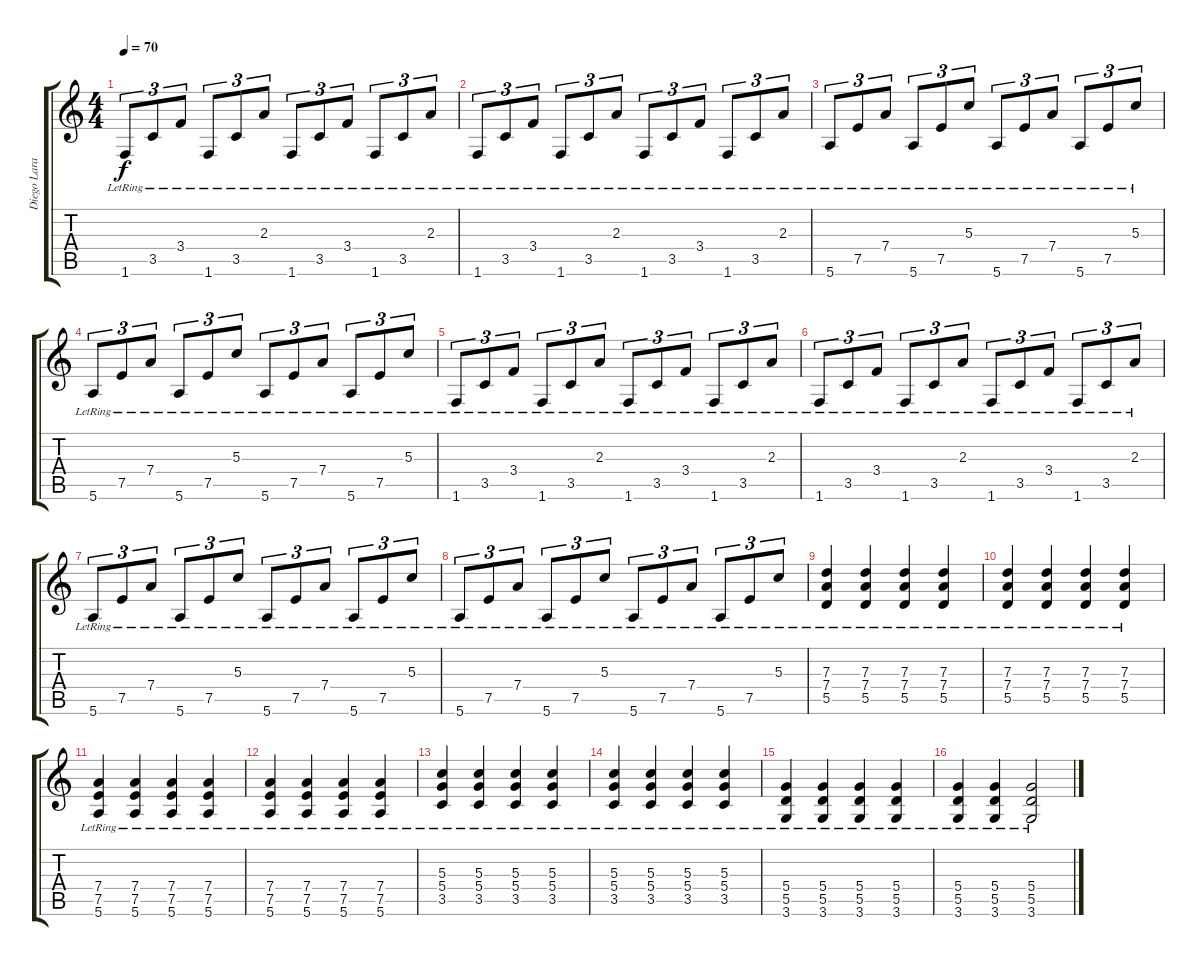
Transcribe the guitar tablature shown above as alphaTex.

\track ("Diego Lara" "Diego Lara") {instrument electricguitarclean}
\staff {score tabs}
\tuning (E4 B3 G3 D3 A2 E2) {hide}
\ts (4 4)
\tempo 70
\clef g2
\ks c
1.6{lr}.8{tu (3 2) dy f} 3.5{lr}.8{tu (3 2)} 3.4{lr}.8{tu (3 2)} 1.6{lr}.8{tu (3 2)} 3.5{lr}.8{tu (3 2)} 2.3{lr}.8{tu (3 2)} 1.6{lr}.8{tu (3 2)} 3.5{lr}.8{tu (3 2)} 3.4{lr}.8{tu (3 2)} 1.6{lr}.8{tu (3 2)} 3.5{lr}.8{tu (3 2)} 2.3{lr}.8{tu (3 2)} |
1.6{lr}.8{tu (3 2)} 3.5{lr}.8{tu (3 2)} 3.4{lr}.8{tu (3 2)} 1.6{lr}.8{tu (3 2)} 3.5{lr}.8{tu (3 2)} 2.3{lr}.8{tu (3 2)} 1.6{lr}.8{tu (3 2)} 3.5{lr}.8{tu (3 2)} 3.4{lr}.8{tu (3 2)} 1.6{lr}.8{tu (3 2)} 3.5{lr}.8{tu (3 2)} 2.3{lr}.8{tu (3 2)} |
5.6{lr}.8{tu (3 2)} 7.5{lr}.8{tu (3 2)} 7.4{lr}.8{tu (3 2)} 5.6{lr}.8{tu (3 2)} 7.5{lr}.8{tu (3 2)} 5.3{lr}.8{tu (3 2)} 5.6{lr}.8{tu (3 2)} 7.5{lr}.8{tu (3 2)} 7.4{lr}.8{tu (3 2)} 5.6{lr}.8{tu (3 2)} 7.5{lr}.8{tu (3 2)} 5.3{lr}.8{tu (3 2)} |
5.6{lr}.8{tu (3 2)} 7.5{lr}.8{tu (3 2)} 7.4{lr}.8{tu (3 2)} 5.6{lr}.8{tu (3 2)} 7.5{lr}.8{tu (3 2)} 5.3{lr}.8{tu (3 2)} 5.6{lr}.8{tu (3 2)} 7.5{lr}.8{tu (3 2)} 7.4{lr}.8{tu (3 2)} 5.6{lr}.8{tu (3 2)} 7.5{lr}.8{tu (3 2)} 5.3{lr}.8{tu (3 2)} |
1.6{lr}.8{tu (3 2)} 3.5{lr}.8{tu (3 2)} 3.4{lr}.8{tu (3 2)} 1.6{lr}.8{tu (3 2)} 3.5{lr}.8{tu (3 2)} 2.3{lr}.8{tu (3 2)} 1.6{lr}.8{tu (3 2)} 3.5{lr}.8{tu (3 2)} 3.4{lr}.8{tu (3 2)} 1.6{lr}.8{tu (3 2)} 3.5{lr}.8{tu (3 2)} 2.3{lr}.8{tu (3 2)} |
1.6{lr}.8{tu (3 2)} 3.5{lr}.8{tu (3 2)} 3.4{lr}.8{tu (3 2)} 1.6{lr}.8{tu (3 2)} 3.5{lr}.8{tu (3 2)} 2.3{lr}.8{tu (3 2)} 1.6{lr}.8{tu (3 2)} 3.5{lr}.8{tu (3 2)} 3.4{lr}.8{tu (3 2)} 1.6{lr}.8{tu (3 2)} 3.5{lr}.8{tu (3 2)} 2.3{lr}.8{tu (3 2)} |
5.6{lr}.8{tu (3 2)} 7.5{lr}.8{tu (3 2)} 7.4{lr}.8{tu (3 2)} 5.6{lr}.8{tu (3 2)} 7.5{lr}.8{tu (3 2)} 5.3{lr}.8{tu (3 2)} 5.6{lr}.8{tu (3 2)} 7.5{lr}.8{tu (3 2)} 7.4{lr}.8{tu (3 2)} 5.6{lr}.8{tu (3 2)} 7.5{lr}.8{tu (3 2)} 5.3{lr}.8{tu (3 2)} |
5.6{lr}.8{tu (3 2)} 7.5{lr}.8{tu (3 2)} 7.4{lr}.8{tu (3 2)} 5.6{lr}.8{tu (3 2)} 7.5{lr}.8{tu (3 2)} 5.3{lr}.8{tu (3 2)} 5.6{lr}.8{tu (3 2)} 7.5{lr}.8{tu (3 2)} 7.4{lr}.8{tu (3 2)} 5.6{lr}.8{tu (3 2)} 7.5{lr}.8{tu (3 2)} 5.3{lr}.8{tu (3 2)} |
(7.3{lr} 7.4{lr} 5.5{lr}).4 (7.3{lr} 7.4{lr} 5.5{lr}).4 (7.3{lr} 7.4{lr} 5.5{lr}).4 (7.3{lr} 7.4{lr} 5.5{lr}).4 |
(7.3{lr} 7.4{lr} 5.5{lr}).4 (7.3{lr} 7.4{lr} 5.5{lr}).4 (7.3{lr} 7.4{lr} 5.5{lr}).4 (7.3{lr} 7.4{lr} 5.5{lr}).4 |
(7.4{lr} 7.5{lr} 5.6{lr}).4 (7.4{lr} 7.5{lr} 5.6{lr}).4 (7.4{lr} 7.5{lr} 5.6{lr}).4 (7.4{lr} 7.5{lr} 5.6{lr}).4 |
(7.4{lr} 7.5{lr} 5.6{lr}).4 (7.4{lr} 7.5{lr} 5.6{lr}).4 (7.4{lr} 7.5{lr} 5.6{lr}).4 (7.4{lr} 7.5{lr} 5.6{lr}).4 |
(5.3{lr} 5.4{lr} 3.5{lr}).4 (5.3{lr} 5.4{lr} 3.5{lr}).4 (5.3{lr} 5.4{lr} 3.5{lr}).4 (5.3{lr} 5.4{lr} 3.5{lr}).4 |
(5.3{lr} 5.4{lr} 3.5{lr}).4 (5.3{lr} 5.4{lr} 3.5{lr}).4 (5.3{lr} 5.4{lr} 3.5{lr}).4 (5.3{lr} 5.4{lr} 3.5{lr}).4 |
(5.4{lr} 5.5{lr} 3.6{lr}).4 (5.4{lr} 5.5{lr} 3.6{lr}).4 (5.4{lr} 5.5{lr} 3.6{lr}).4 (5.4{lr} 5.5{lr} 3.6{lr}).4 |
(5.4{lr} 5.5{lr} 3.6{lr}).4 (5.4{lr} 5.5{lr} 3.6{lr}).4 (5.4{lr} 5.5{lr} 3.6{lr}).2
